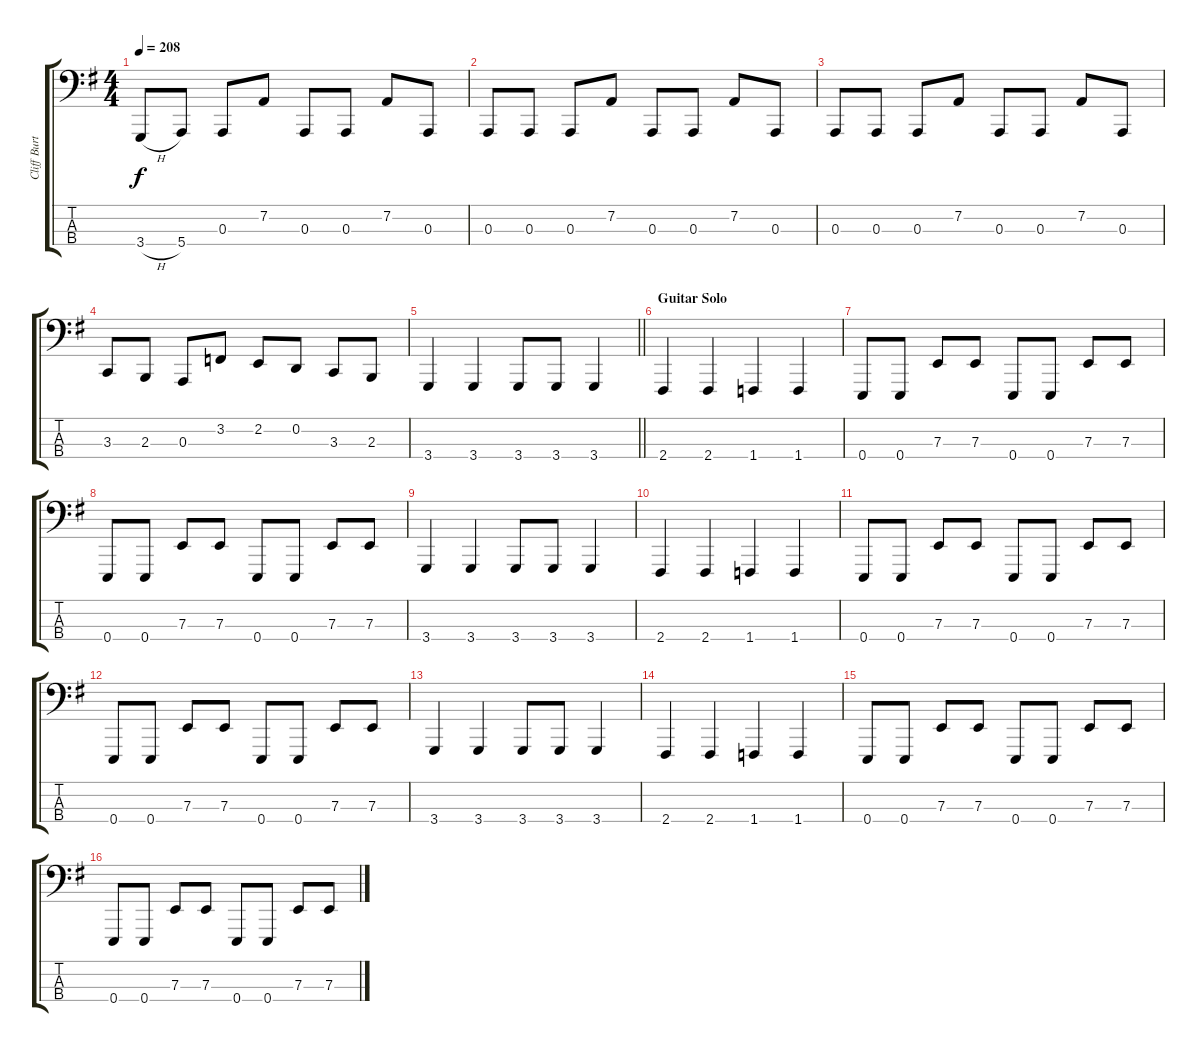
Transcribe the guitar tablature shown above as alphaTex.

\track ("Cliff Burton" "Cliff Burt") {instrument stringensemble1}
\staff {score tabs}
\tuning (G2 D2 A1 E1) {hide}
\ts (4 4)
\tempo 208
\clef f4
\ks eminor
3.4{h}.8{dy f} 5.4.8 0.3.8 7.2.8 0.3.8 0.3.8 7.2.8 0.3.8 |
0.3.8 0.3.8 0.3.8 7.2.8 0.3.8 0.3.8 7.2.8 0.3.8 |
0.3.8 0.3.8 0.3.8 7.2.8 0.3.8 0.3.8 7.2.8 0.3.8 |
3.3.8 2.3.8 0.3.8 3.2.8 2.2.8 0.2.8 3.3.8 2.3.8 |
\barLineRight lightlight
3.4.4 3.4.4 3.4.8 3.4.8 3.4.4 |
\section ("" "Guitar Solo")
2.4.4 2.4.4 1.4.4 1.4.4 |
0.4.8 0.4.8 7.3.8 7.3.8 0.4.8 0.4.8 7.3.8 7.3.8 |
0.4.8 0.4.8 7.3.8 7.3.8 0.4.8 0.4.8 7.3.8 7.3.8 |
3.4.4 3.4.4 3.4.8 3.4.8 3.4.4 |
2.4.4 2.4.4 1.4.4 1.4.4 |
0.4.8 0.4.8 7.3.8 7.3.8 0.4.8 0.4.8 7.3.8 7.3.8 |
0.4.8 0.4.8 7.3.8 7.3.8 0.4.8 0.4.8 7.3.8 7.3.8 |
3.4.4 3.4.4 3.4.8 3.4.8 3.4.4 |
2.4.4 2.4.4 1.4.4 1.4.4 |
0.4.8 0.4.8 7.3.8 7.3.8 0.4.8 0.4.8 7.3.8 7.3.8 |
0.4.8 0.4.8 7.3.8 7.3.8 0.4.8 0.4.8 7.3.8 7.3.8
